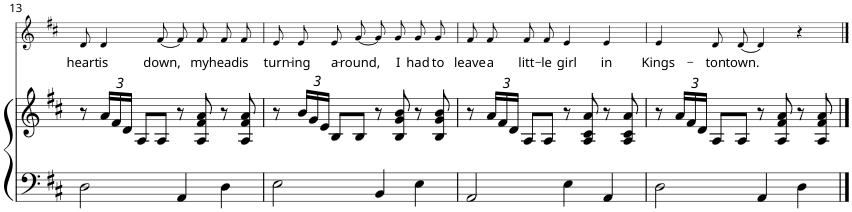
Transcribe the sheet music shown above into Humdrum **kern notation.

**kern	**kern	**kern	**text
*part2	*part2	*part1	*part1
*staff3	*staff2	*staff1	*staff1
*I"Piano	*	*I"Voice	*
*I'Pno	*	*	*
!!LO:PB:g=z
*clefF4	*clefG2	*clefG2	*
*k[f#c#]	*k[f#c#]	*k[f#c#]	*
*D:	*D:	*D:	*
*M4/4	*M4/4	*M4/4	*
=13	=13	=13	=13
!	!	!	!LO:LY:b
2D\	8r	8d/	heart
*	*Xbrackettup	*	*
!	!	!	!LO:LY:b
.	24a/LL	4d/	is
.	24f#/	.	.
.	24d/JJ	.	.
.	8A/L	.	.
!	!	!	!LO:LY:b
.	8A/J	[8f#/	down,
4AA/	8r	8f#/L]	.
!	!	!	!LO:LY:b
.	8A/ 8f#/ 8a/	8f#/J	my
!	!	!	!LO:LY:b
4D\	8r	8f#/L	head
!	!	!	!LO:LY:b
.	8A/ 8f#/ 8a/	8f#/J	is
=14	=14	=14	=14
!	!	!	!LO:LY:b
2E\	8r	8e/L	turn-
!	!	!	!LO:LY:b
.	24b/LL	8e/J	-ing
.	24g/	.	.
.	24e/JJ	.	.
!	!	!	!LO:LY:b
.	8B/L	8e/L	a-
!	!	!	!LO:LY:b
.	8B/J	[8g/J	-round,
4BB/	8r	8g/L]	.
!	!	!	!LO:LY:b
.	8B/ 8g/ 8b/	8g/J	I
!	!	!	!LO:LY:b
4E\	8r	8g/L	had
!	!	!	!LO:LY:b
.	8B/ 8g/ 8b/	8g/J	to
=15	=15	=15	=15
!	!	!	!LO:LY:b
2AA/	8r	8f#/L	leave
!	!	!	!LO:LY:b
.	24a/LL	8f#/J	a
.	24f#/	.	.
.	24d/JJ	.	.
!	!	!	!LO:LY:b
.	8A/L	8f#/L	litt-
!	!	!	!LO:LY:b
.	8A/J	8f#/J	-le
!	!	!	!LO:LY:b
4E\	8r	4e/	girl
.	8A/ 8c#/ 8a/	.	.
!	!	!	!LO:LY:b
4AA/	8r	4e/	in
.	8A/ 8c#/ 8a/	.	.
=16	=16	=16	=16
!	!	!	!LO:LY:b
2D\	8r	4e/	Kings-
.	24a/LL	.	.
.	24f#/	.	.
.	24d/JJ	.	.
!	!	!	!LO:LY:b
.	8A/L	8d/L	-ton
!	!	!	!LO:LY:b
.	8A/J	[8d/J	town.
4AA/	8r	4d/]	.
.	8A/ 8f#/ 8a/	.	.
4D\	8r	4r	.
.	8A/ 8f#/ 8a/	.	.
==	==	==	==
*-	*-	*-	*-
